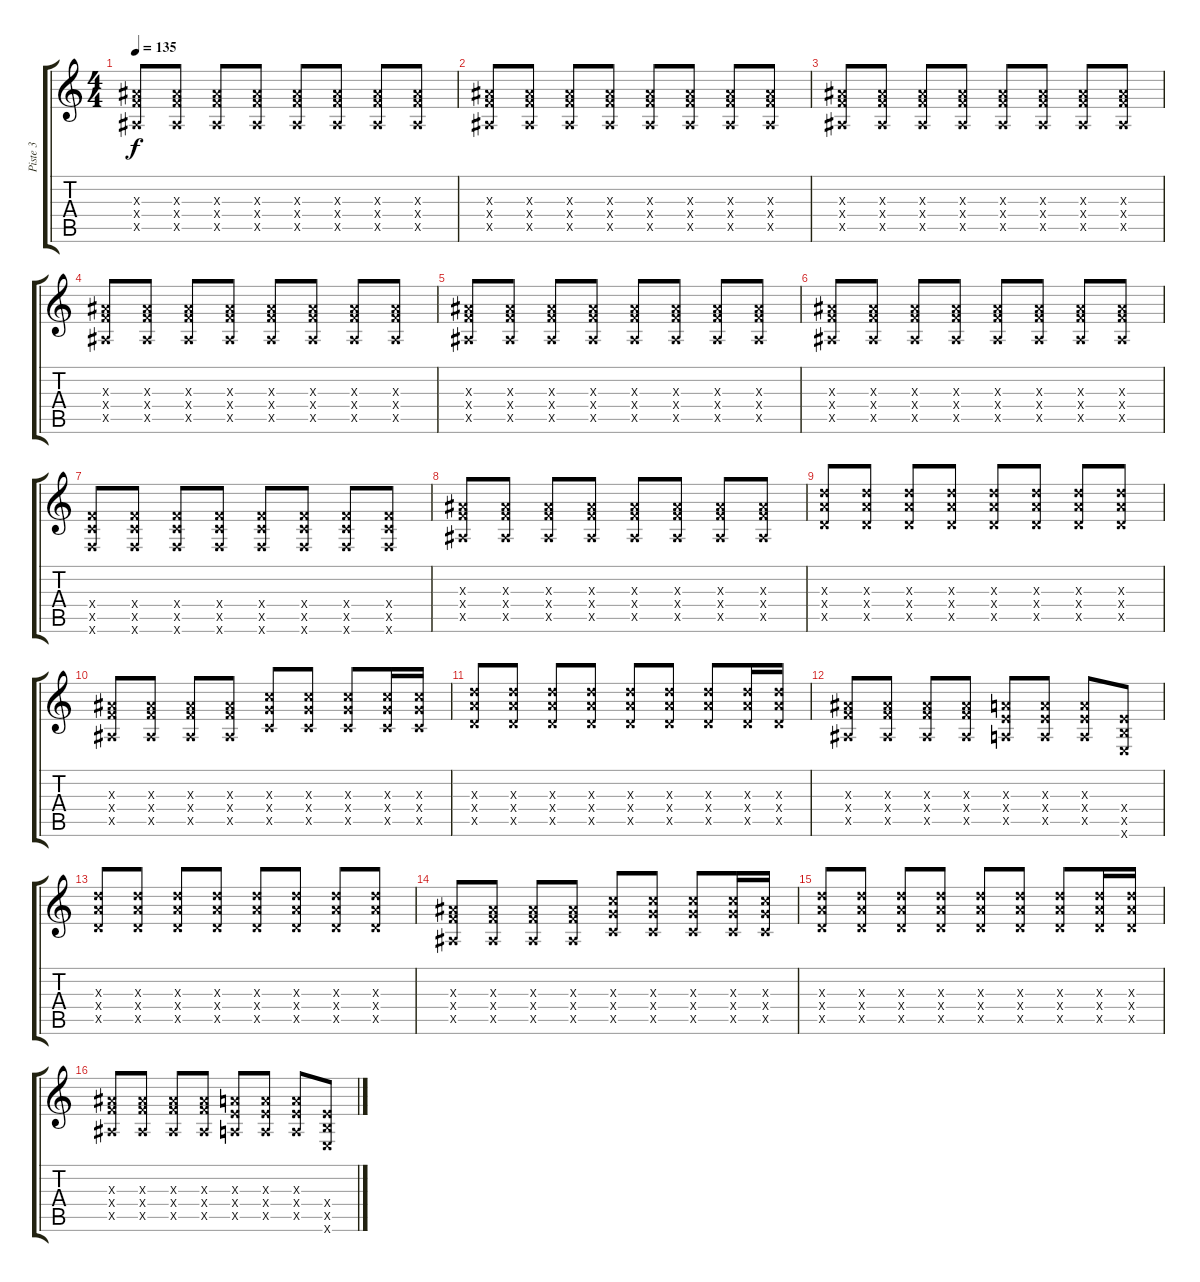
\track ("Piste 3" "Piste 3") {instrument acousticguitarsteel}
\staff {score tabs}
\tuning (E4 B3 G3 D3 A2 E2) {hide}
\ts (4 4)
\tempo 135
\clef g2
\ks c
(3.3{x} 3.4{x} 1.5{x}).8{dy f} (3.3{x} 3.4{x} 1.5{x}).8 (3.3{x} 3.4{x} 1.5{x}).8 (3.3{x} 3.4{x} 1.5{x}).8 (3.3{x} 3.4{x} 1.5{x}).8 (3.3{x} 3.4{x} 1.5{x}).8 (3.3{x} 3.4{x} 1.5{x}).8 (3.3{x} 3.4{x} 1.5{x}).8 |
(3.3{x} 3.4{x} 1.5{x}).8 (3.3{x} 3.4{x} 1.5{x}).8 (3.3{x} 3.4{x} 1.5{x}).8 (3.3{x} 3.4{x} 1.5{x}).8 (3.3{x} 3.4{x} 1.5{x}).8 (3.3{x} 3.4{x} 1.5{x}).8 (3.3{x} 3.4{x} 1.5{x}).8 (3.3{x} 3.4{x} 1.5{x}).8 |
(3.3{x} 3.4{x} 1.5{x}).8 (3.3{x} 3.4{x} 1.5{x}).8 (3.3{x} 3.4{x} 1.5{x}).8 (3.3{x} 3.4{x} 1.5{x}).8 (3.3{x} 3.4{x} 1.5{x}).8 (3.3{x} 3.4{x} 1.5{x}).8 (3.3{x} 3.4{x} 1.5{x}).8 (3.3{x} 3.4{x} 1.5{x}).8 |
(3.3{x} 3.4{x} 1.5{x}).8 (3.3{x} 3.4{x} 1.5{x}).8 (3.3{x} 3.4{x} 1.5{x}).8 (3.3{x} 3.4{x} 1.5{x}).8 (3.3{x} 3.4{x} 1.5{x}).8 (3.3{x} 3.4{x} 1.5{x}).8 (3.3{x} 3.4{x} 1.5{x}).8 (3.3{x} 3.4{x} 1.5{x}).8 |
(3.3{x} 3.4{x} 1.5{x}).8 (3.3{x} 3.4{x} 1.5{x}).8 (3.3{x} 3.4{x} 1.5{x}).8 (3.3{x} 3.4{x} 1.5{x}).8 (3.3{x} 3.4{x} 1.5{x}).8 (3.3{x} 3.4{x} 1.5{x}).8 (3.3{x} 3.4{x} 1.5{x}).8 (3.3{x} 3.4{x} 1.5{x}).8 |
(3.3{x} 3.4{x} 1.5{x}).8 (3.3{x} 3.4{x} 1.5{x}).8 (3.3{x} 3.4{x} 1.5{x}).8 (3.3{x} 3.4{x} 1.5{x}).8 (3.3{x} 3.4{x} 1.5{x}).8 (3.3{x} 3.4{x} 1.5{x}).8 (3.3{x} 3.4{x} 1.5{x}).8 (3.3{x} 3.4{x} 1.5{x}).8 |
(3.4{x} 3.5{x} 1.6{x}).8 (3.4{x} 3.5{x} 1.6{x}).8 (3.4{x} 3.5{x} 1.6{x}).8 (3.4{x} 3.5{x} 1.6{x}).8 (3.4{x} 3.5{x} 1.6{x}).8 (3.4{x} 3.5{x} 1.6{x}).8 (3.4{x} 3.5{x} 1.6{x}).8 (3.4{x} 3.5{x} 1.6{x}).8 |
(3.3{x} 3.4{x} 1.5{x}).8 (3.3{x} 3.4{x} 1.5{x}).8 (3.3{x} 3.4{x} 1.5{x}).8 (3.3{x} 3.4{x} 1.5{x}).8 (3.3{x} 3.4{x} 1.5{x}).8 (3.3{x} 3.4{x} 1.5{x}).8 (3.3{x} 3.4{x} 1.5{x}).8 (3.3{x} 3.4{x} 1.5{x}).8 |
(7.3{x} 7.4{x} 5.5{x}).8 (7.3{x} 7.4{x} 5.5{x}).8 (7.3{x} 7.4{x} 5.5{x}).8 (7.3{x} 7.4{x} 5.5{x}).8 (7.3{x} 7.4{x} 5.5{x}).8 (7.3{x} 7.4{x} 5.5{x}).8 (7.3{x} 7.4{x} 5.5{x}).8 (7.3{x} 7.4{x} 5.5{x}).8 |
(3.3{x} 3.4{x} 1.5{x}).8 (3.3{x} 3.4{x} 1.5{x}).8 (3.3{x} 3.4{x} 1.5{x}).8 (3.3{x} 3.4{x} 1.5{x}).8 (5.3{x} 5.4{x} 3.5{x}).8 (5.3{x} 5.4{x} 3.5{x}).8 (5.3{x} 5.4{x} 3.5{x}).8 (5.3{x} 5.4{x} 3.5{x}).16 (5.3{x} 5.4{x} 3.5{x}).16 |
(7.3{x} 7.4{x} 5.5{x}).8 (7.3{x} 7.4{x} 5.5{x}).8 (7.3{x} 7.4{x} 5.5{x}).8 (7.3{x} 7.4{x} 5.5{x}).8 (7.3{x} 7.4{x} 5.5{x}).8 (7.3{x} 7.4{x} 5.5{x}).8 (7.3{x} 7.4{x} 5.5{x}).8 (7.3{x} 7.4{x} 5.5{x}).16 (7.3{x} 7.4{x} 5.5{x}).16 |
(3.3{x} 3.4{x} 1.5{x}).8 (3.3{x} 3.4{x} 1.5{x}).8 (3.3{x} 3.4{x} 1.5{x}).8 (3.3{x} 3.4{x} 1.5{x}).8 (2.3{x} 2.4{x} 0.5{x}).8 (2.3{x} 2.4{x} 0.5{x}).8 (2.3{x} 2.4{x} 0.5{x}).8 (2.4{x} 2.5{x} 0.6{x}).8 |
(7.3{x} 7.4{x} 5.5{x}).8 (7.3{x} 7.4{x} 5.5{x}).8 (7.3{x} 7.4{x} 5.5{x}).8 (7.3{x} 7.4{x} 5.5{x}).8 (7.3{x} 7.4{x} 5.5{x}).8 (7.3{x} 7.4{x} 5.5{x}).8 (7.3{x} 7.4{x} 5.5{x}).8 (7.3{x} 7.4{x} 5.5{x}).8 |
(3.3{x} 3.4{x} 1.5{x}).8 (3.3{x} 3.4{x} 1.5{x}).8 (3.3{x} 3.4{x} 1.5{x}).8 (3.3{x} 3.4{x} 1.5{x}).8 (5.3{x} 5.4{x} 3.5{x}).8 (5.3{x} 5.4{x} 3.5{x}).8 (5.3{x} 5.4{x} 3.5{x}).8 (5.3{x} 5.4{x} 3.5{x}).16 (5.3{x} 5.4{x} 3.5{x}).16 |
(7.3{x} 7.4{x} 5.5{x}).8 (7.3{x} 7.4{x} 5.5{x}).8 (7.3{x} 7.4{x} 5.5{x}).8 (7.3{x} 7.4{x} 5.5{x}).8 (7.3{x} 7.4{x} 5.5{x}).8 (7.3{x} 7.4{x} 5.5{x}).8 (7.3{x} 7.4{x} 5.5{x}).8 (7.3{x} 7.4{x} 5.5{x}).16 (7.3{x} 7.4{x} 5.5{x}).16 |
(3.3{x} 3.4{x} 1.5{x}).8 (3.3{x} 3.4{x} 1.5{x}).8 (3.3{x} 3.4{x} 1.5{x}).8 (3.3{x} 3.4{x} 1.5{x}).8 (2.3{x} 2.4{x} 0.5{x}).8 (2.3{x} 2.4{x} 0.5{x}).8 (2.3{x} 2.4{x} 0.5{x}).8 (2.4{x} 2.5{x} 0.6{x}).8
